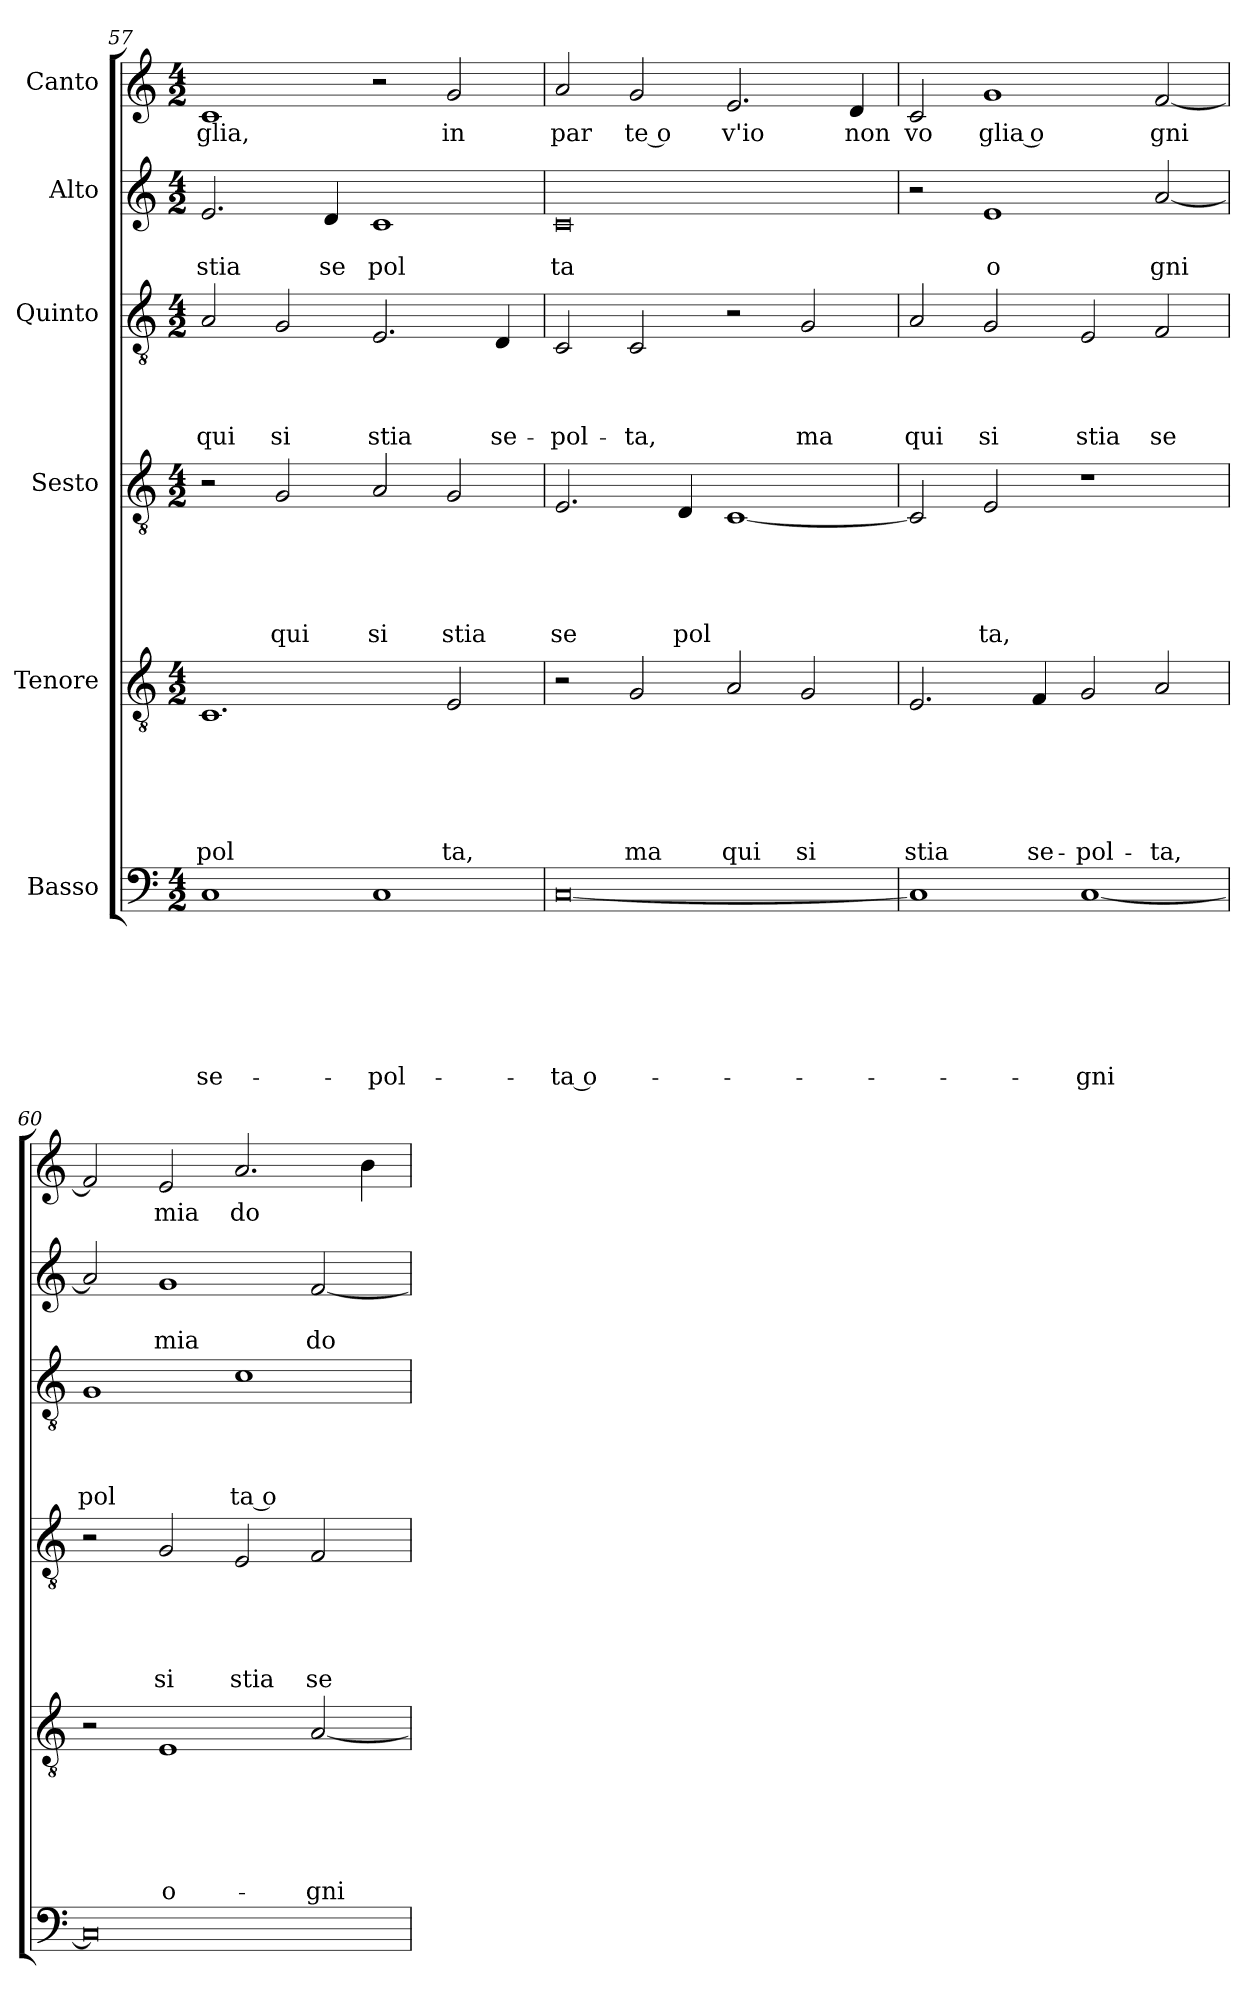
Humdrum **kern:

**kern	**text	**text	**text	**text	**text	**text	**text	**kern	**text	**text	**text	**text	**text	**text	**kern	**text	**text	**text	**text	**text	**kern	**text	**text	**text	**text	**kern	**text	**text	**kern	**text
*part6	*part6	*part6	*part6	*part6	*part6	*part6	*part6	*part5	*part5	*part5	*part5	*part5	*part5	*part5	*part4	*part4	*part4	*part4	*part4	*part4	*part3	*part3	*part3	*part3	*part3	*part2	*part2	*part2	*part1	*part1
*staff6	*staff6	*staff6	*staff6	*staff6	*staff6	*staff6	*staff6	*staff5	*staff5	*staff5	*staff5	*staff5	*staff5	*staff5	*staff4	*staff4	*staff4	*staff4	*staff4	*staff4	*staff3	*staff3	*staff3	*staff3	*staff3	*staff2	*staff2	*staff2	*staff1	*staff1
*I"Basso	*	*	*	*	*	*	*	*I"Tenore	*	*	*	*	*	*	*I"Sesto	*	*	*	*	*	*I"Quinto	*	*	*	*	*I"Alto	*	*	*I"Canto	*
*clefF4	*	*	*	*	*	*	*	*clefGv2	*	*	*	*	*	*	*clefGv2	*	*	*	*	*	*clefGv2	*	*	*	*	*clefG2	*	*	*clefG2	*
*k[]	*	*	*	*	*	*	*	*k[]	*	*	*	*	*	*	*k[]	*	*	*	*	*	*k[]	*	*	*	*	*k[]	*	*	*k[]	*
*C:	*	*	*	*	*	*	*	*C:	*	*	*	*	*	*	*C:	*	*	*	*	*	*C:	*	*	*	*	*C:	*	*	*C:	*
*M4/2	*	*	*	*	*	*	*	*M4/2	*	*	*	*	*	*	*M4/2	*	*	*	*	*	*M4/2	*	*	*	*	*M4/2	*	*	*M4/2	*
=57	=57	=57	=57	=57	=57	=57	=57	=57	=57	=57	=57	=57	=57	=57	=57	=57	=57	=57	=57	=57	=57	=57	=57	=57	=57	=57	=57	=57	=57	=57
!	!	!	!	!	!	!	!LO:LY:b	!	!	!	!	!	!	!LO:LY:b	!	!	!	!	!	!	!	!	!	!	!LO:LY:b	!	!	!LO:LY:b	!	!LO:LY:b
1C	.	.	.	.	.	.	se-	1.C	.	.	.	.	.	pol	2r	.	.	.	.	.	2A/	.	.	.	qui	2.e/	.	stia	1c	glia,
!	!	!	!	!	!	!	!	!	!	!	!	!	!	!	!	!	!	!	!	!LO:LY:b	!	!	!	!	!LO:LY:b	!	!	!	!	!
.	.	.	.	.	.	.	.	.	.	.	.	.	.	.	2G/	.	.	.	.	qui	2G/	.	.	.	si	.	.	.	.	.
!	!	!	!	!	!	!	!	!	!	!	!	!	!	!	!	!	!	!	!	!	!	!	!	!	!	!	!	!LO:LY:b	!	!
.	.	.	.	.	.	.	.	.	.	.	.	.	.	.	.	.	.	.	.	.	.	.	.	.	.	4d/	.	se	.	.
!	!	!	!	!	!	!	!LO:LY:b	!	!	!	!	!	!	!	!	!	!	!	!	!LO:LY:b	!	!	!	!	!LO:LY:b	!	!	!LO:LY:b	!	!
1C	.	.	.	.	.	.	-pol-	.	.	.	.	.	.	.	2A/	.	.	.	.	si	2.E/	.	.	.	stia	1c	.	pol	2r	.
!	!	!	!	!	!	!	!	!	!	!	!	!	!	!LO:LY:b	!	!	!	!	!	!LO:LY:b	!	!	!	!	!	!	!	!	!	!LO:LY:b
.	.	.	.	.	.	.	.	2E/	.	.	.	.	.	ta,	2G/	.	.	.	.	stia	.	.	.	.	.	.	.	.	2g/	in
!	!	!	!	!	!	!	!	!	!	!	!	!	!	!	!	!	!	!	!	!	!	!	!	!	!LO:LY:b	!	!	!	!	!
.	.	.	.	.	.	.	.	.	.	.	.	.	.	.	.	.	.	.	.	.	4D/	.	.	.	se-	.	.	.	.	.
=58	=58	=58	=58	=58	=58	=58	=58	=58	=58	=58	=58	=58	=58	=58	=58	=58	=58	=58	=58	=58	=58	=58	=58	=58	=58	=58	=58	=58	=58	=58
!	!	!	!	!	!	!	!LO:LY:b	!	!	!	!	!	!	!	!	!	!	!	!	!LO:LY:b	!	!	!	!	!LO:LY:b	!	!	!LO:LY:b	!	!LO:LY:b
[>0C	.	.	.	.	.	.	-ta o-	2r	.	.	.	.	.	.	2.E/	.	.	.	.	se	2C/	.	.	.	-pol-	0c	.	ta	2a/	par
!	!	!	!	!	!	!	!	!	!	!	!	!	!	!LO:LY:b	!	!	!	!	!	!	!	!	!	!	!LO:LY:b	!	!	!	!	!LO:LY:b:rj
.	.	.	.	.	.	.	.	2G/	.	.	.	.	.	ma	.	.	.	.	.	.	2C/	.	.	.	-ta,	.	.	.	2g/	te o
!	!	!	!	!	!	!	!	!	!	!	!	!	!	!	!	!	!	!	!	!LO:LY:b	!	!	!	!	!	!	!	!	!	!
.	.	.	.	.	.	.	.	.	.	.	.	.	.	.	4D/	.	.	.	.	pol	.	.	.	.	.	.	.	.	.	.
!	!	!	!	!	!	!	!	!	!	!	!	!	!	!LO:LY:b	!	!	!	!	!	!	!	!	!	!	!	!	!	!	!	!LO:LY:b
.	.	.	.	.	.	.	.	2A/	.	.	.	.	.	qui	[>1C	.	.	.	.	.	2r	.	.	.	.	.	.	.	2.e/	v'io
!	!	!	!	!	!	!	!	!	!	!	!	!	!	!LO:LY:b	!	!	!	!	!	!	!	!	!	!	!LO:LY:b	!	!	!	!	!
.	.	.	.	.	.	.	.	2G/	.	.	.	.	.	si	.	.	.	.	.	.	2G/	.	.	.	ma	.	.	.	.	.
!	!	!	!	!	!	!	!	!	!	!	!	!	!	!	!	!	!	!	!	!	!	!	!	!	!	!	!	!	!	!LO:LY:b
.	.	.	.	.	.	.	.	.	.	.	.	.	.	.	.	.	.	.	.	.	.	.	.	.	.	.	.	.	4d/	non
!!LO:LB:g=z
=59	=59	=59	=59	=59	=59	=59	=59	=59	=59	=59	=59	=59	=59	=59	=59	=59	=59	=59	=59	=59	=59	=59	=59	=59	=59	=59	=59	=59	=59	=59
!	!	!	!	!	!	!	!	!	!	!	!	!	!	!LO:LY:b	!	!	!	!	!	!	!	!	!	!	!LO:LY:b	!	!	!	!	!LO:LY:b
1C]	.	.	.	.	.	.	.	2.E/	.	.	.	.	.	stia	2C/]	.	.	.	.	.	2A/	.	.	.	qui	2r	.	.	2c/	vo
!	!	!	!	!	!	!	!	!	!	!	!	!	!	!	!	!	!	!	!	!LO:LY:b	!	!	!	!	!LO:LY:b	!	!	!LO:LY:b	!	!LO:LY:b
.	.	.	.	.	.	.	.	.	.	.	.	.	.	.	2E/	.	.	.	.	ta,	2G/	.	.	.	si	1e	.	o	1g	glia o
!	!	!	!	!	!	!	!	!	!	!	!	!	!	!LO:LY:b	!	!	!	!	!	!	!	!	!	!	!	!	!	!	!	!
.	.	.	.	.	.	.	.	4F/	.	.	.	.	.	se-	.	.	.	.	.	.	.	.	.	.	.	.	.	.	.	.
!	!	!	!	!	!	!	!LO:LY:b	!	!	!	!	!	!	!LO:LY:b	!	!	!	!	!	!	!	!	!	!	!LO:LY:b	!	!	!	!	!
[<1C	.	.	.	.	.	.	-gni	2G/	.	.	.	.	.	-pol-	1r	.	.	.	.	.	2E/	.	.	.	stia	.	.	.	.	.
!	!	!	!	!	!	!	!	!	!	!	!	!	!	!LO:LY:b	!	!	!	!	!	!	!	!	!	!	!LO:LY:b	!	!	!LO:LY:b	!	!LO:LY:b
.	.	.	.	.	.	.	.	2A/	.	.	.	.	.	-ta,	.	.	.	.	.	.	2F/	.	.	.	se	[<2a/	.	gni	[<2f/	gni
=60	=60	=60	=60	=60	=60	=60	=60	=60	=60	=60	=60	=60	=60	=60	=60	=60	=60	=60	=60	=60	=60	=60	=60	=60	=60	=60	=60	=60	=60	=60
!	!	!	!	!	!	!	!	!	!	!	!	!	!	!	!	!	!	!	!	!	!	!	!	!	!LO:LY:b	!	!	!	!	!
0C]	.	.	.	.	.	.	.	2r	.	.	.	.	.	.	2r	.	.	.	.	.	1G	.	.	.	pol	2a/]	.	.	2f/]	.
!	!	!	!	!	!	!	!	!	!	!	!	!	!	!LO:LY:b	!	!	!	!	!	!LO:LY:b	!	!	!	!	!	!	!	!LO:LY:b	!	!LO:LY:b
.	.	.	.	.	.	.	.	1E	.	.	.	.	.	o-	2G/	.	.	.	.	si	.	.	.	.	.	1g	.	mia	2e/	mia
!	!	!	!	!	!	!	!	!	!	!	!	!	!	!	!	!	!	!	!	!LO:LY:b	!	!	!	!	!LO:LY:b:rj	!	!	!	!	!LO:LY:b
.	.	.	.	.	.	.	.	.	.	.	.	.	.	.	2E/	.	.	.	.	stia	1c	.	.	.	ta o	.	.	.	2.a/	do
!	!	!	!	!	!	!	!	!	!	!	!	!	!	!LO:LY:b	!	!	!	!	!	!LO:LY:b	!	!	!	!	!	!	!	!LO:LY:b	!	!
.	.	.	.	.	.	.	.	[<2A/	.	.	.	.	.	-gni	2F/	.	.	.	.	se	.	.	.	.	.	[<2f/	.	do	.	.
.	.	.	.	.	.	.	.	.	.	.	.	.	.	.	.	.	.	.	.	.	.	.	.	.	.	.	.	.	4b\	.
=	=	=	=	=	=	=	=	=	=	=	=	=	=	=	=	=	=	=	=	=	=	=	=	=	=	=	=	=	=	=
*-	*-	*-	*-	*-	*-	*-	*-	*-	*-	*-	*-	*-	*-	*-	*-	*-	*-	*-	*-	*-	*-	*-	*-	*-	*-	*-	*-	*-	*-	*-
